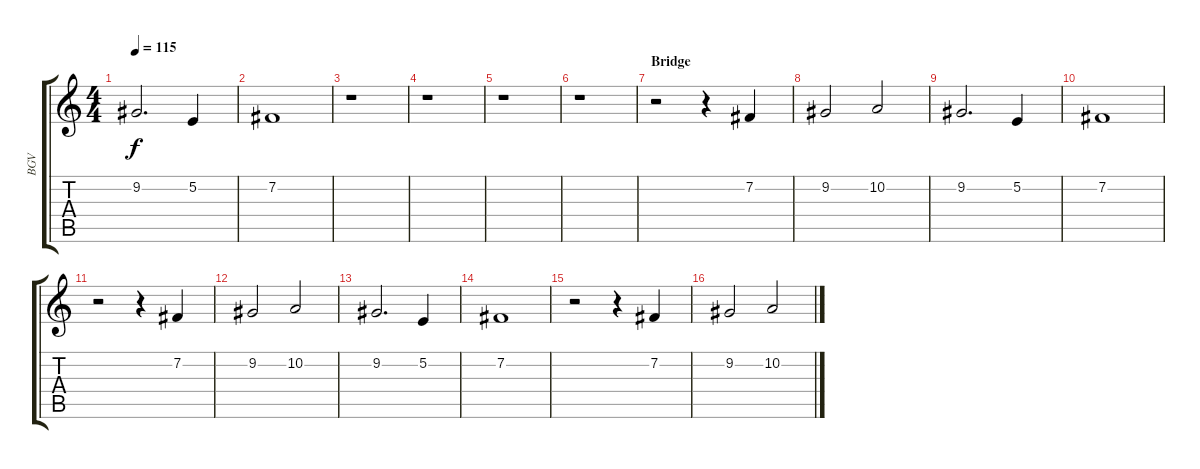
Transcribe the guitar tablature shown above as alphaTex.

\track ("BGV" "BGV") {instrument voiceoohs}
\staff {score tabs}
\tuning (E4 B3 G3 D3 A2 E2) {hide}
\ts (4 4)
\tempo 115
\clef g2
\ks c
9.2.2{d dy f} 5.2.4 |
7.2.1 |
r.1 |
r.1 |
r.1 |
r.1 |
\section ("" "Bridge")
r.2 r.4 7.2.4 |
9.2.2 10.2.2 |
9.2.2{d} 5.2.4 |
7.2.1 |
r.2 r.4 7.2.4 |
9.2.2 10.2.2 |
9.2.2{d} 5.2.4 |
7.2.1 |
r.2 r.4 7.2.4 |
9.2.2 10.2.2
